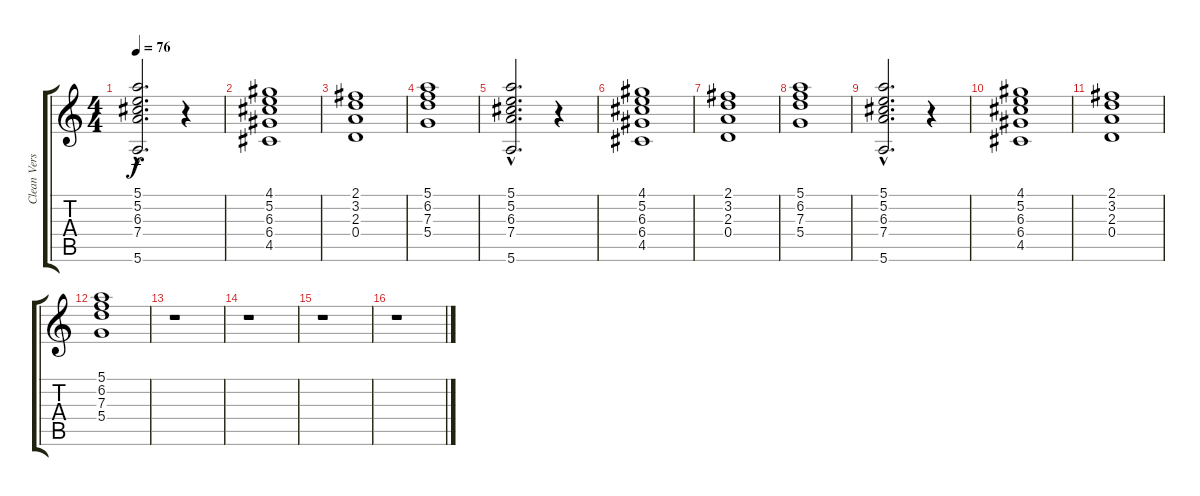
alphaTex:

\track ("Clean Verse Guitar 2" "Clean Vers") {instrument electricguitarclean}
\staff {score tabs}
\tuning (E4 B3 G3 D3 A2 E2) {hide}
\ts (4 4)
\tempo 76
\clef g2
\ks c
(5.1{hac} 5.2{hac} 6.3{hac} 7.4{hac} 5.6{hac}).2{d dy f instrument electricguitarclean} r.4 |
(4.1 5.2 6.3 6.4 4.5).1 |
(2.1 3.2 2.3 0.4).1 |
(5.1 6.2 7.3 5.4).1 |
(5.1{hac} 5.2{hac} 6.3{hac} 7.4{hac} 5.6{hac}).2{d} r.4 |
(4.1 5.2 6.3 6.4 4.5).1 |
(2.1 3.2 2.3 0.4).1 |
(5.1 6.2 7.3 5.4).1 |
(5.1{hac} 5.2{hac} 6.3{hac} 7.4{hac} 5.6{hac}).2{d} r.4 |
(4.1 5.2 6.3 6.4 4.5).1 |
(2.1 3.2 2.3 0.4).1 |
(5.1 6.2 7.3 5.4).1 |
r.1 |
r.1 |
r.1 |
r.1
